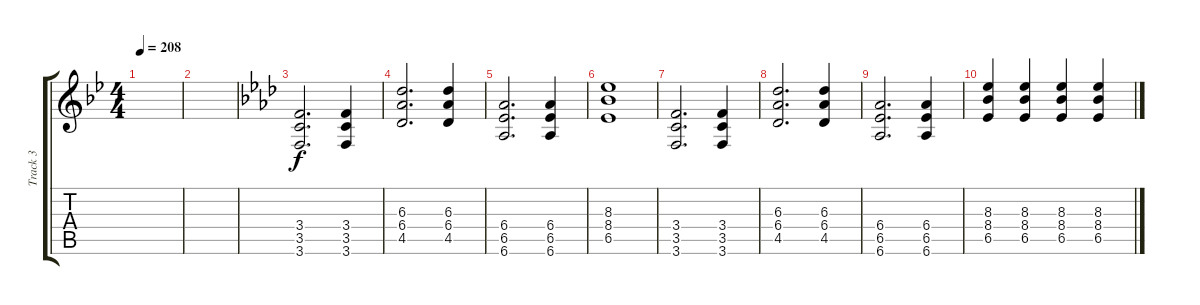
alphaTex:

\track ("Track 3" "Track 3") {instrument distortionguitar}
\staff {score tabs}
\tuning (E4 B3 G3 D3 A2 D2) {hide}
\ts (4 4)
\tempo 208
\clef g2
\ks bb
|
|
\ks ab
(3.4 3.5 3.6).2{d} (3.4 3.5 3.6).4 |
(6.3 6.4 4.5).2{d} (6.3 6.4 4.5).4 |
(6.4 6.5 6.6).2{d} (6.4 6.5 6.6).4 |
(8.3 8.4 6.5).1 |
(3.4 3.5 3.6).2{d} (3.4 3.5 3.6).4 |
(6.3 6.4 4.5).2{d} (6.3 6.4 4.5).4 |
(6.4 6.5 6.6).2{d} (6.4 6.5 6.6).4 |
(8.3 8.4 6.5).4 (8.3 8.4 6.5).4 (8.3 8.4 6.5).4 (8.3 8.4 6.5).4
